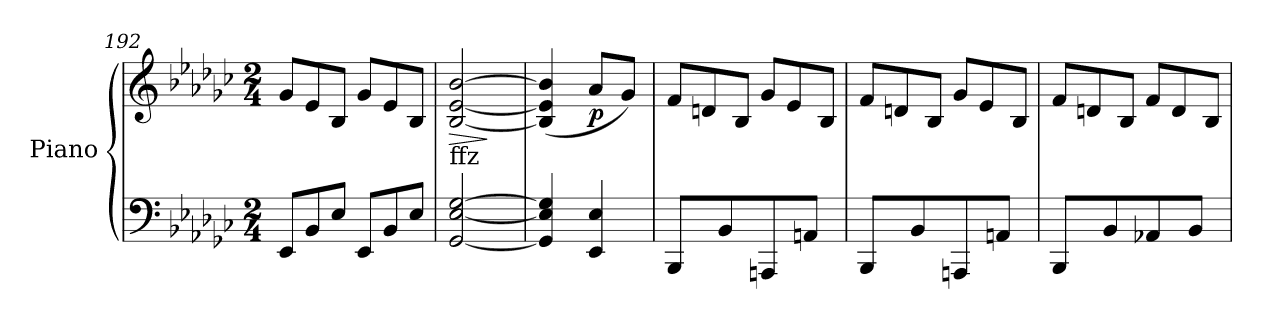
**kern	**kern	**dynam
*part1	*part1	*part1
*staff2	*staff1	*staff1/2
*I"Piano	*	*
*I'Pno	*	*
*clefF4	*clefG2	*
*k[b-e-a-d-g-c-]	*k[b-e-a-d-g-c-]	*
*G-:	*G-:	*
*M2/4	*M2/4	*
*Xtuplet	*Xtuplet	*
=192	=192	=192
12EE-/L	12g-/L	.
12BB-/	12e-/	.
12E-/J	12B-/J	.
12EE-/L	12g-/L	.
12BB-/	12e-/	.
12E-/J	12B-/J	.
=193	=193	=193
!	!LO:TX:b:t=ffz	!
!	!	!LO:HP:b
[2GG-/ [2E-/ [2G-/	[2B-/ [2e-/ [2b-/	>
.	.	]
=194	=194	=194
4GG-/] 4E-/] 4G-/]	(4B-/] 4e-/] 4b-/]	.
!	!	!LO:DY:b
4EE-/ 4E-/	8a-/L	p
.	8g-/J)	.
=195	=195	=195
8BBB-/L	12f/L	.
.	12dn/	.
8BB-/	.	.
.	12B-/J	.
8AAAn/	12g-/L	.
.	12e-/	.
8AAn/J	.	.
.	12B-/J	.
=196	=196	=196
8BBB-/L	12f/L	.
.	12dn/	.
8BB-/	.	.
.	12B-/J	.
8AAAn/	12g-/L	.
.	12e-/	.
8AAn/J	.	.
.	12B-/J	.
=197	=197	=197
8BBB-/L	12f/L	.
.	12dn/	.
8BB-/	.	.
.	12B-/J	.
8AA-X/	12f/L	.
.	12d/	.
8BB-/J	.	.
.	12B-/J	.
=	=	=
*-	*-	*-
